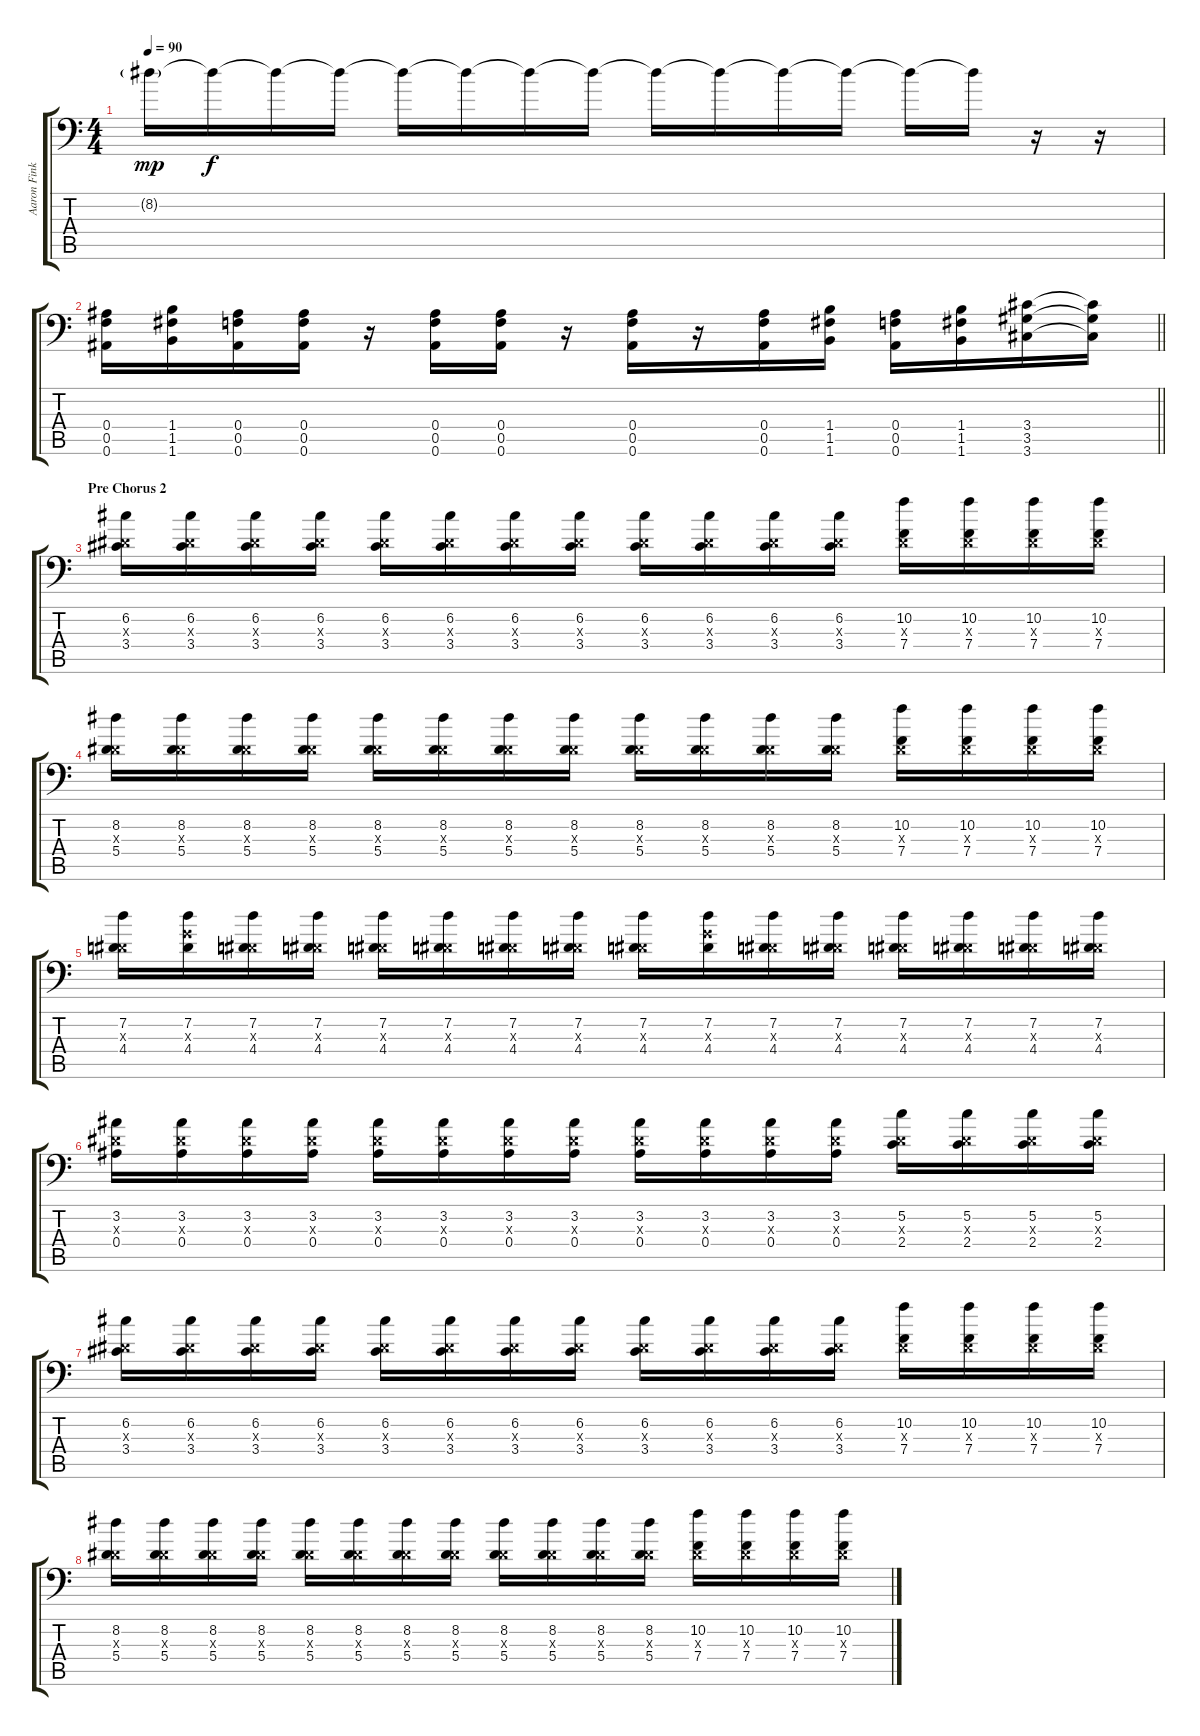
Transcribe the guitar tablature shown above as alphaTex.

\track ("Aaron Fink" "Aaron Fink") {instrument distortionguitar}
\staff {score tabs}
\tuning (C4 G3 Eb3 Bb2 F2 Bb1) {hide}
\ts (4 4)
\tempo 90
\clef f4
\ks c
8.2{g}.16{dy mp} 8.2{t}.16{dy f} 8.2{t}.16 8.2{t}.16 8.2{t}.16 8.2{t}.16 8.2{t}.16 8.2{t}.16 8.2{t}.16 8.2{t}.16 8.2{t}.16 8.2{t}.16 8.2{t}.16 8.2{t}.16 r.16 r.16 |
\barLineRight lightlight
(0.4 0.5 0.6).16 (1.4 1.5 1.6).16 (0.4 0.5 0.6).16 (0.4 0.5 0.6).16 r.16 (0.4 0.5 0.6).16 (0.4 0.5 0.6).16 r.16 (0.4 0.5 0.6).16 r.16 (0.4 0.5 0.6).16 (1.4 1.5 1.6).16 (0.4 0.5 0.6).16 (1.4 1.5 1.6).16 (3.4 3.5 3.6).16 (3.4{t} 3.5{t} 3.6{t}).16 |
\section ("" "Pre Chorus 2")
(6.2 0.3{x} 3.4).16 (6.2 0.3{x} 3.4).16 (6.2 0.3{x} 3.4).16 (6.2 0.3{x} 3.4).16 (6.2 0.3{x} 3.4).16 (6.2 0.3{x} 3.4).16 (6.2 0.3{x} 3.4).16 (6.2 0.3{x} 3.4).16 (6.2 0.3{x} 3.4).16 (6.2 0.3{x} 3.4).16 (6.2 0.3{x} 3.4).16 (6.2 0.3{x} 3.4).16 (10.2 0.3{x} 7.4).16 (10.2 0.3{x} 7.4).16 (10.2 0.3{x} 7.4).16 (10.2 0.3{x} 7.4).16 |
(8.2 0.3{x} 5.4).16 (8.2 0.3{x} 5.4).16 (8.2 0.3{x} 5.4).16 (8.2 0.3{x} 5.4).16 (8.2 0.3{x} 5.4).16 (8.2 0.3{x} 5.4).16 (8.2 0.3{x} 5.4).16 (8.2 0.3{x} 5.4).16 (8.2 0.3{x} 5.4).16 (8.2 0.3{x} 5.4).16 (8.2 0.3{x} 5.4).16 (8.2 0.3{x} 5.4).16 (10.2 0.3{x} 7.4).16 (10.2 0.3{x} 7.4).16 (10.2 0.3{x} 7.4).16 (10.2 0.3{x} 7.4).16 |
(7.2 0.3{x} 4.4).16 (7.2 4.3{x} 4.4).16 (7.2 0.3{x} 4.4).16 (7.2 0.3{x} 4.4).16 (7.2 0.3{x} 4.4).16 (7.2 0.3{x} 4.4).16 (7.2 0.3{x} 4.4).16 (7.2 0.3{x} 4.4).16 (7.2 0.3{x} 4.4).16 (7.2 4.3{x} 4.4).16 (7.2 0.3{x} 4.4).16 (7.2 0.3{x} 4.4).16 (7.2 0.3{x} 4.4).16 (7.2 0.3{x} 4.4).16 (7.2 0.3{x} 4.4).16 (7.2 0.3{x} 4.4).16 |
(3.2 0.3{x} 0.4).16 (3.2 0.3{x} 0.4).16 (3.2 0.3{x} 0.4).16 (3.2 0.3{x} 0.4).16 (3.2 0.3{x} 0.4).16 (3.2 0.3{x} 0.4).16 (3.2 0.3{x} 0.4).16 (3.2 0.3{x} 0.4).16 (3.2 0.3{x} 0.4).16 (3.2 0.3{x} 0.4).16 (3.2 0.3{x} 0.4).16 (3.2 0.3{x} 0.4).16 (5.2 0.3{x} 2.4).16 (5.2 0.3{x} 2.4).16 (5.2 0.3{x} 2.4).16 (5.2 0.3{x} 2.4).16 |
(6.2 0.3{x} 3.4).16 (6.2 0.3{x} 3.4).16 (6.2 0.3{x} 3.4).16 (6.2 0.3{x} 3.4).16 (6.2 0.3{x} 3.4).16 (6.2 0.3{x} 3.4).16 (6.2 0.3{x} 3.4).16 (6.2 0.3{x} 3.4).16 (6.2 0.3{x} 3.4).16 (6.2 0.3{x} 3.4).16 (6.2 0.3{x} 3.4).16 (6.2 0.3{x} 3.4).16 (10.2 0.3{x} 7.4).16 (10.2 0.3{x} 7.4).16 (10.2 0.3{x} 7.4).16 (10.2 0.3{x} 7.4).16 |
(8.2 0.3{x} 5.4).16 (8.2 0.3{x} 5.4).16 (8.2 0.3{x} 5.4).16 (8.2 0.3{x} 5.4).16 (8.2 0.3{x} 5.4).16 (8.2 0.3{x} 5.4).16 (8.2 0.3{x} 5.4).16 (8.2 0.3{x} 5.4).16 (8.2 0.3{x} 5.4).16 (8.2 0.3{x} 5.4).16 (8.2 0.3{x} 5.4).16 (8.2 0.3{x} 5.4).16 (10.2 0.3{x} 7.4).16 (10.2 0.3{x} 7.4).16 (10.2 0.3{x} 7.4).16 (10.2 0.3{x} 7.4).16
